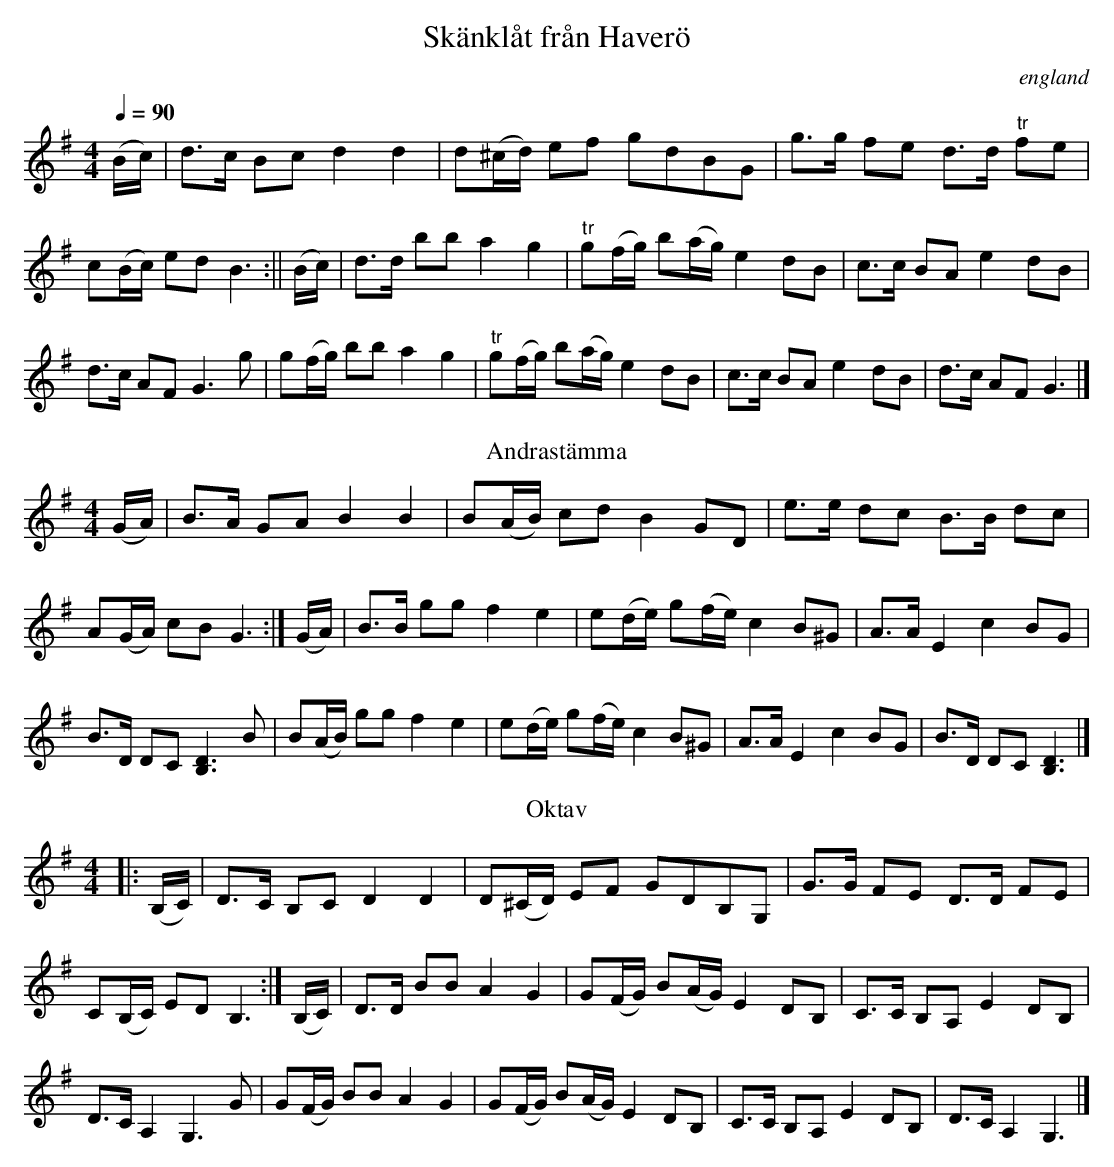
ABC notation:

X:1
T:Skänklåt från Haverö
O:england
M:4/4
L:1/8
Q:1/4=90
K:G
(B/c/)|d>c Bc d2d2|d(^c/d/) ef gdBG|g>g fe d>d "tr"fe|c(B/c/) ed B3:||\
(B/c/)|d>d bb a2g2|"tr"g(f/g/) b(a/g/) e2 dB|c>c BA e2dB|d>c AF G3g|\
g(f/g/) bb a2g2|"tr"g(f/g/) b(a/g/) e2 dB|c>c BA e2dB|d>c AF G3|]\
T:Andrastämma\
(G/A/)|B>A GA B2B2|B(A/B/) cd B2GD|e>e dc B>B dc|A(G/A/) cB G3:|\
(G/A/)|B>B gg f2e2|e(d/e/) g(f/e/) c2 B^G|A>A E2 c2BG|B>D DC [B,3D3]B|\
B(A/B/) gg f2e2|e(d/e/) g(f/e/) c2 B^G|A>A E2 c2BG|B>D DC [B,3D3]|]\
T:Oktav
|:(B,/C/)|D>C B,C D2D2|D(^C/D/) EF GDB,G,|G>G FE D>D FE|\
C(B,/C/) ED B,3:|\
(B,/C/)|D>D BB A2G2|G(F/G/) B(A/G/) E2 DB,|C>C B,A, E2DB,|D>C A,2 G,3G|\
G(F/G/) BB A2G2|G(F/G/) B(A/G/) E2 DB,|C>C B,A, E2DB,|D>C A,2 G,3|]\
